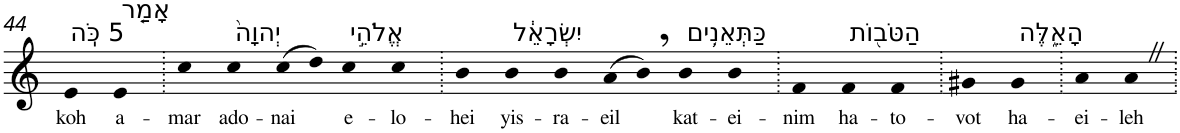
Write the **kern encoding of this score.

**kern	**text
*part1	*part1
*staff1	*staff1
*I"Piano	*
*I'Pno	*
!!LO:PB:g=z
*clefG2	*
*k[]	*
=44	=44
!LO:TX:a:t=5 כֹּֽה	!
!	!LO:LY:b
4e	koh
!LO:TX:a:t=אָמַ֤ר	!
!	!LO:LY:b
4e	a-
=45.	=45.
!	!LO:LY:b
4cc	-mar
!LO:TX:a:t=יְהוָה֙	!
!	!LO:LY:b
4cc	ado-
!	!LO:LY:b
(>8cc	-nai
8dd)	.
!LO:TX:a:t=אֱלֹהֵ֣י	!
!	!LO:LY:b
4cc	e-
!	!LO:LY:b
4cc	-lo-
=46.	=46.
!	!LO:LY:b
4b	-hei
!LO:TX:a:t=יִשְׂרָאֵ֔ל	!
!	!LO:LY:b
4b	yis-
!	!LO:LY:b
4b	-ra-
!	!LO:LY:b
(>8a	-eil
8b,)	.
!LO:TX:a:t=כַּתְּאֵנִ֥ים	!
!	!LO:LY:b
4b	kat-
!	!LO:LY:b
4b	-ei-
=47.	=47.
!	!LO:LY:b
4f	-nim
!LO:TX:a:t=הַטֹּב֖וֹת	!
!	!LO:LY:b
4f	ha-
!	!LO:LY:b
4f	-to-
=48.	=48.
!	!LO:LY:b
4g#X	-vot
!LO:TX:a:t=הָאֵ֑לֶּה	!
!	!LO:LY:b
4g#	ha-
=49.	=49.
!	!LO:LY:b
4a	-ei-
!	!LO:LY:b
4aZ	-leh
=.	=.
*-	*-
